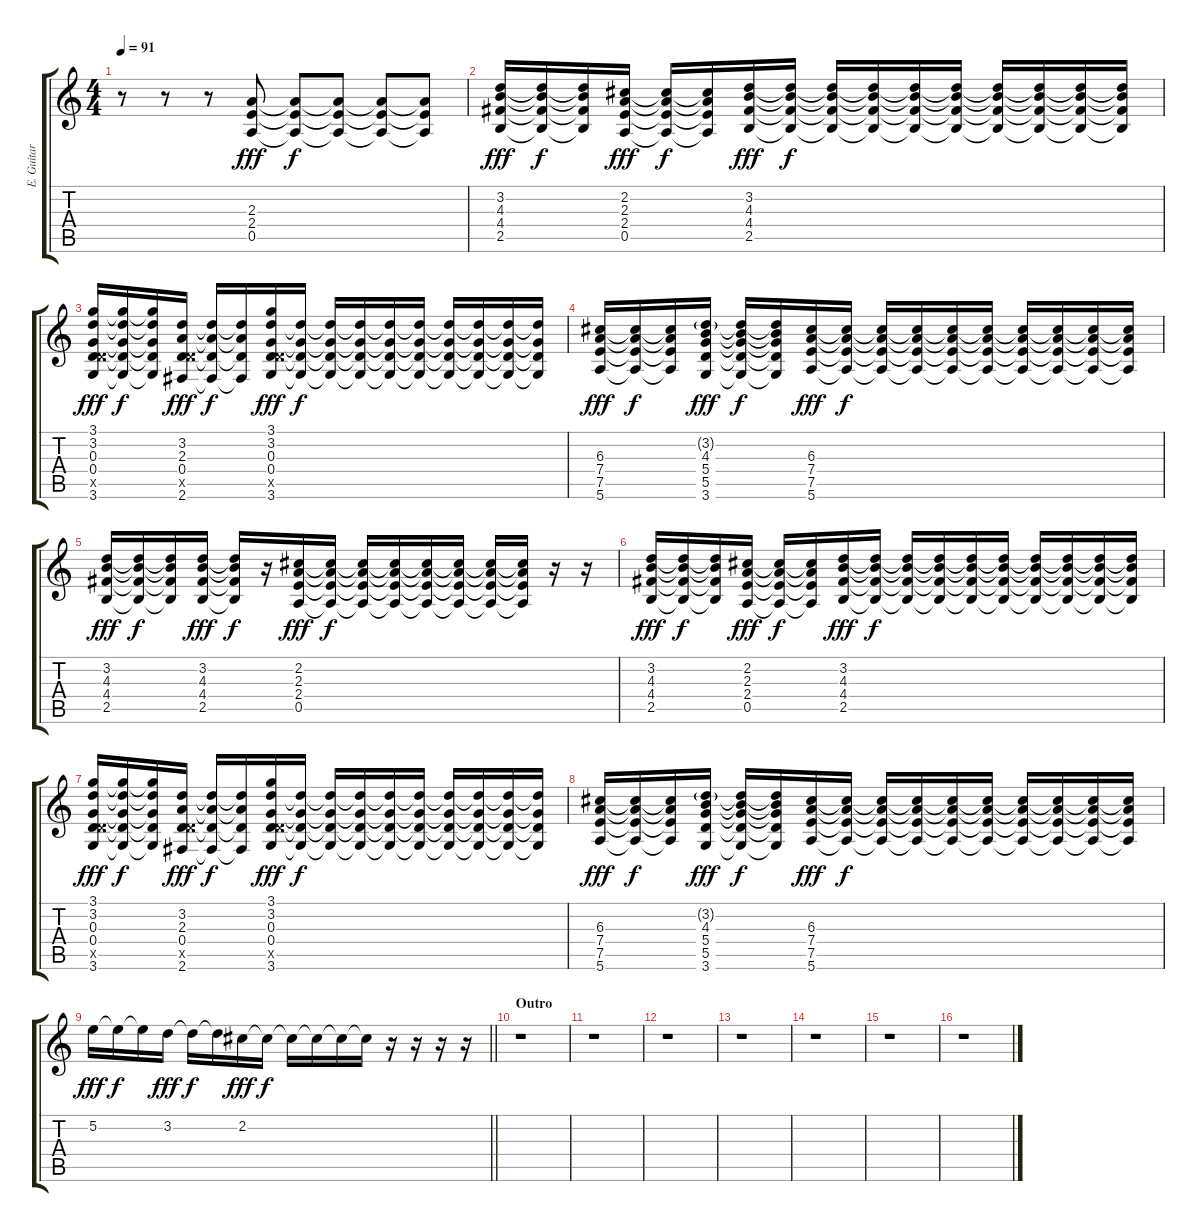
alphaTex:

\track ("E. Guitar 2 (Rhythm)" "E. Guitar ") {instrument distortionguitar}
\staff {score tabs}
\tuning (E4 B3 G3 D3 A2 E2) {hide}
\ts (4 4)
\tempo 91
\clef g2
\ks c
r.8{dy f} r.8 r.8 (2.3 2.4 0.5).8{dy fff} (2.3{t} 2.4{t} 0.5{t}).8{dy f} (2.3{t} 2.4{t} 0.5{t}).8 (2.3{t} 2.4{t} 0.5{t}).8 (2.3{t} 2.4{t} 0.5{t}).8 |
(3.2 4.3 4.4 2.5).16{dy fff} (3.2{t} 4.3{t} 4.4{t} 2.5{t}).16{dy f} (3.2{t} 4.3{t} 4.4{t} 2.5{t}).16 (2.2 2.3 2.4 0.5).16{dy fff} (2.2{t} 2.3{t} 2.4{t} 0.5{t}).16{dy f} (2.2{t} 2.3{t} 2.4{t} 0.5{t}).16 (3.2 4.3 4.4 2.5).16{dy fff} (3.2{t} 4.3{t} 4.4{t} 2.5{t}).16{dy f} (3.2{t} 4.3{t} 4.4{t} 2.5{t}).16 (3.2{t} 4.3{t} 4.4{t} 2.5{t}).16 (3.2{t} 4.3{t} 4.4{t} 2.5{t}).16 (3.2{t} 4.3{t} 4.4{t} 2.5{t}).16 (3.2{t} 4.3{t} 4.4{t} 2.5{t}).16 (3.2{t} 4.3{t} 4.4{t} 2.5{t}).16 (3.2{t} 4.3{t} 4.4{t} 2.5{t}).16 (3.2{t} 4.3{t} 4.4{t} 2.5{t}).16 |
(3.1 3.2 0.3 0.4 5.5{x} 3.6).16{dy fff} (3.1{t} 3.2{t} 0.3{t} 0.4{t} 3.6{t}).16{dy f} (3.1{t} 3.2{t} 0.3{t} 0.4{t} 3.6{t}).16 (3.2 2.3 0.4 5.5{x} 2.6).16{dy fff} (3.2{t} 2.3{t} 0.4{t} 2.6{t}).16{dy f} (3.2{t} 2.3{t} 0.4{t} 2.6{t}).16 (3.1 3.2 0.3 0.4 5.5{x} 3.6).16{dy fff} (3.2{t} 0.3{t} 0.4{t} 3.6{t}).16{dy f} (3.2{t} 0.3{t} 0.4{t} 3.6{t}).16 (3.2{t} 0.3{t} 0.4{t} 3.6{t}).16 (3.2{t} 0.3{t} 0.4{t} 3.6{t}).16 (3.2{t} 0.3{t} 0.4{t} 3.6{t}).16 (3.2{t} 0.3{t} 0.4{t} 3.6{t}).16 (3.2{t} 0.3{t} 0.4{t} 3.6{t}).16 (3.2{t} 0.3{t} 0.4{t} 3.6{t}).16 (3.2{t} 0.3{t} 0.4{t} 3.6{t}).16 |
(6.3 7.4 7.5 5.6).16{dy fff} (6.3{t} 7.4{t} 7.5{t} 5.6{t}).16{dy f} (6.3{t} 7.4{t} 7.5{t} 5.6{t}).16 (3.2{g} 4.3 5.4 5.5 3.6).16{dy fff} (3.2{t} 4.3{t} 5.4{t} 5.5{t} 3.6{t}).16{dy f} (3.2{t} 4.3{t} 5.4{t} 5.5{t} 3.6{t}).16 (6.3 7.4 7.5 5.6).16{dy fff} (6.3{t} 7.4{t} 7.5{t} 5.6{t}).16{dy f} (6.3{t} 7.4{t} 7.5{t} 5.6{t}).16 (6.3{t} 7.4{t} 7.5{t} 5.6{t}).16 (6.3{t} 7.4{t} 7.5{t} 5.6{t}).16 (6.3{t} 7.4{t} 7.5{t} 5.6{t}).16 (6.3{t} 7.4{t} 7.5{t} 5.6{t}).16 (6.3{t} 7.4{t} 7.5{t} 5.6{t}).16 (6.3{t} 7.4{t} 7.5{t} 5.6{t}).16 (6.3{t} 7.4{t} 7.5{t} 5.6{t}).16 |
(3.2 4.3 4.4 2.5).16{dy fff} (3.2{t} 4.3{t} 4.4{t} 2.5{t}).16{dy f} (3.2{t} 4.3{t} 4.4{t} 2.5{t}).16 (3.2 4.3 4.4 2.5).16{dy fff} (3.2{t} 4.3{t} 4.4{t} 2.5{t}).16{dy f} r.16 (2.2 2.3 2.4 0.5).16{dy fff} (2.2{t} 2.3{t} 2.4{t} 0.5{t}).16{dy f} (2.2{t} 2.3{t} 2.4{t} 0.5{t}).16 (2.2{t} 2.3{t} 2.4{t} 0.5{t}).16 (2.2{t} 2.3{t} 2.4{t} 0.5{t}).16 (2.2{t} 2.3{t} 2.4{t} 0.5{t}).16 (2.2{t} 2.3{t} 2.4{t} 0.5{t}).16 (2.2{t} 2.3{t} 2.4{t} 0.5{t}).16 r.16 r.16 |
(3.2 4.3 4.4 2.5).16{dy fff} (3.2{t} 4.3{t} 4.4{t} 2.5{t}).16{dy f} (3.2{t} 4.3{t} 4.4{t} 2.5{t}).16 (2.2 2.3 2.4 0.5).16{dy fff} (2.2{t} 2.3{t} 2.4{t} 0.5{t}).16{dy f} (2.2{t} 2.3{t} 2.4{t} 0.5{t}).16 (3.2 4.3 4.4 2.5).16{dy fff} (3.2{t} 4.3{t} 4.4{t} 2.5{t}).16{dy f} (3.2{t} 4.3{t} 4.4{t} 2.5{t}).16 (3.2{t} 4.3{t} 4.4{t} 2.5{t}).16 (3.2{t} 4.3{t} 4.4{t} 2.5{t}).16 (3.2{t} 4.3{t} 4.4{t} 2.5{t}).16 (3.2{t} 4.3{t} 4.4{t} 2.5{t}).16 (3.2{t} 4.3{t} 4.4{t} 2.5{t}).16 (3.2{t} 4.3{t} 4.4{t} 2.5{t}).16 (3.2{t} 4.3{t} 4.4{t} 2.5{t}).16 |
(3.1 3.2 0.3 0.4 5.5{x} 3.6).16{dy fff} (3.1{t} 3.2{t} 0.3{t} 0.4{t} 3.6{t}).16{dy f} (3.1{t} 3.2{t} 0.3{t} 0.4{t} 3.6{t}).16 (3.2 2.3 0.4 5.5{x} 2.6).16{dy fff} (3.2{t} 2.3{t} 0.4{t} 2.6{t}).16{dy f} (3.2{t} 2.3{t} 0.4{t} 2.6{t}).16 (3.1 3.2 0.3 0.4 5.5{x} 3.6).16{dy fff} (3.2{t} 0.3{t} 0.4{t} 3.6{t}).16{dy f} (3.2{t} 0.3{t} 0.4{t} 3.6{t}).16 (3.2{t} 0.3{t} 0.4{t} 3.6{t}).16 (3.2{t} 0.3{t} 0.4{t} 3.6{t}).16 (3.2{t} 0.3{t} 0.4{t} 3.6{t}).16 (3.2{t} 0.3{t} 0.4{t} 3.6{t}).16 (3.2{t} 0.3{t} 0.4{t} 3.6{t}).16 (3.2{t} 0.3{t} 0.4{t} 3.6{t}).16 (3.2{t} 0.3{t} 0.4{t} 3.6{t}).16 |
(6.3 7.4 7.5 5.6).16{dy fff} (6.3{t} 7.4{t} 7.5{t} 5.6{t}).16{dy f} (6.3{t} 7.4{t} 7.5{t} 5.6{t}).16 (3.2{g} 4.3 5.4 5.5 3.6).16{dy fff} (3.2{t} 4.3{t} 5.4{t} 5.5{t} 3.6{t}).16{dy f} (3.2{t} 4.3{t} 5.4{t} 5.5{t} 3.6{t}).16 (6.3 7.4 7.5 5.6).16{dy fff} (6.3{t} 7.4{t} 7.5{t} 5.6{t}).16{dy f} (6.3{t} 7.4{t} 7.5{t} 5.6{t}).16 (6.3{t} 7.4{t} 7.5{t} 5.6{t}).16 (6.3{t} 7.4{t} 7.5{t} 5.6{t}).16 (6.3{t} 7.4{t} 7.5{t} 5.6{t}).16 (6.3{t} 7.4{t} 7.5{t} 5.6{t}).16 (6.3{t} 7.4{t} 7.5{t} 5.6{t}).16 (6.3{t} 7.4{t} 7.5{t} 5.6{t}).16 (6.3{t} 7.4{t} 7.5{t} 5.6{t}).16 |
\barLineRight lightlight
5.2.16{dy fff} 5.2{t}.16{dy f} 5.2{t}.16 3.2.16{dy fff} 3.2{t}.16{dy f} 3.2{t}.16 2.2.16{dy fff} 2.2{t}.16{dy f} 2.2{t}.16 2.2{t}.16 2.2{t}.16 2.2{t}.16 r.16 r.16 r.16 r.16 |
\section ("" "Outro")
r.1 |
r.1 |
r.1 |
r.1 |
r.1 |
r.1 |
r.1
